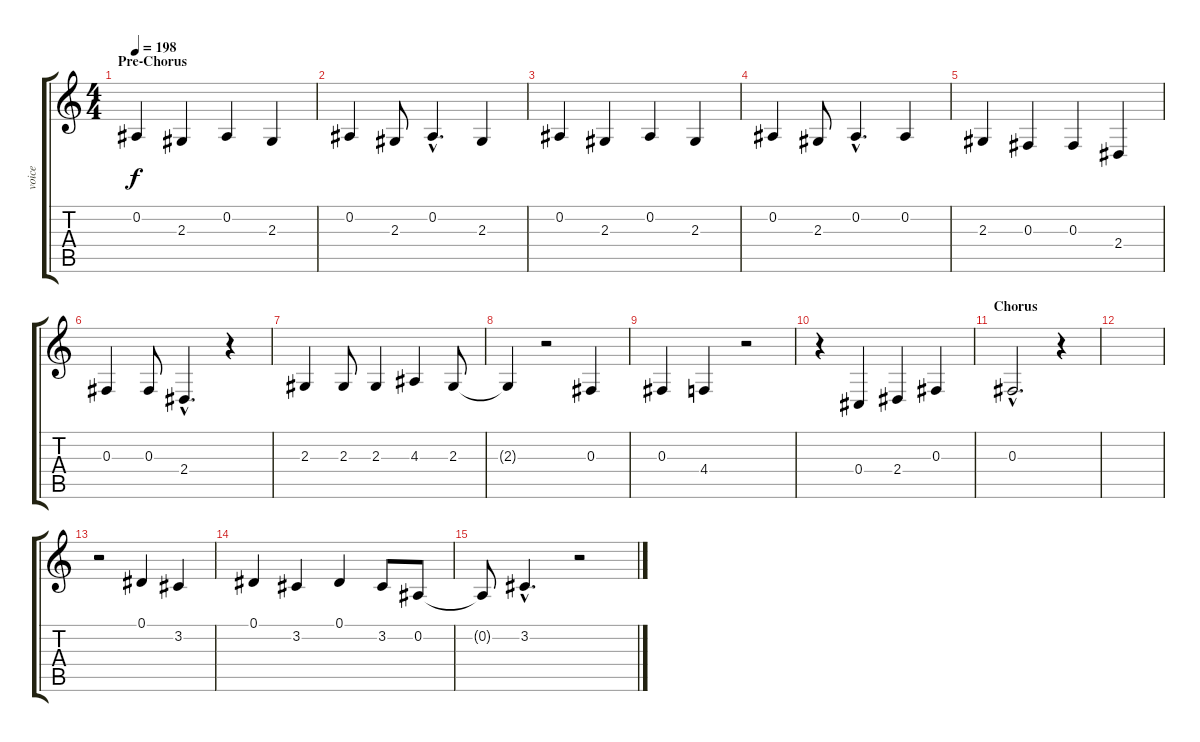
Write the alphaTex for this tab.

\track ("voice" "voice") {instrument lead6voice}
\staff {score tabs}
\tuning (Eb4 Bb3 Gb3 Db3 Ab2 Eb2) {hide}
\ts (4 4)
\section ("" "Pre-Chorus")
\tempo 198
\clef g2
\ks c
0.2.4{dy f} 2.3.4 0.2.4 2.3.4 |
0.2.4 2.3.8 0.2{hac}.4{d} 2.3.4 |
0.2.4 2.3.4 0.2.4 2.3.4 |
0.2.4 2.3.8 0.2{hac}.4{d} 0.2.4 |
2.3.4 0.3.4 0.3.4 2.4.4 |
0.3.4 0.3.8 2.4{hac}.4{d} r.4 |
2.3.4 2.3.8 2.3.4 4.3.4 2.3.8 |
2.3{t}.4 r.2 0.3.4 |
0.3.4 4.4.4 r.2 |
r.4 0.4.4 2.4.4 0.3.4 |
\section ("" "Chorus")
0.3{hac}.2{d} r.4 |
|
r.2 0.1.4 3.2.4 |
0.1.4 3.2.4 0.1.4 3.2.8 0.2.8 |
0.2{t}.8 3.2{hac}.4{d} r.2
